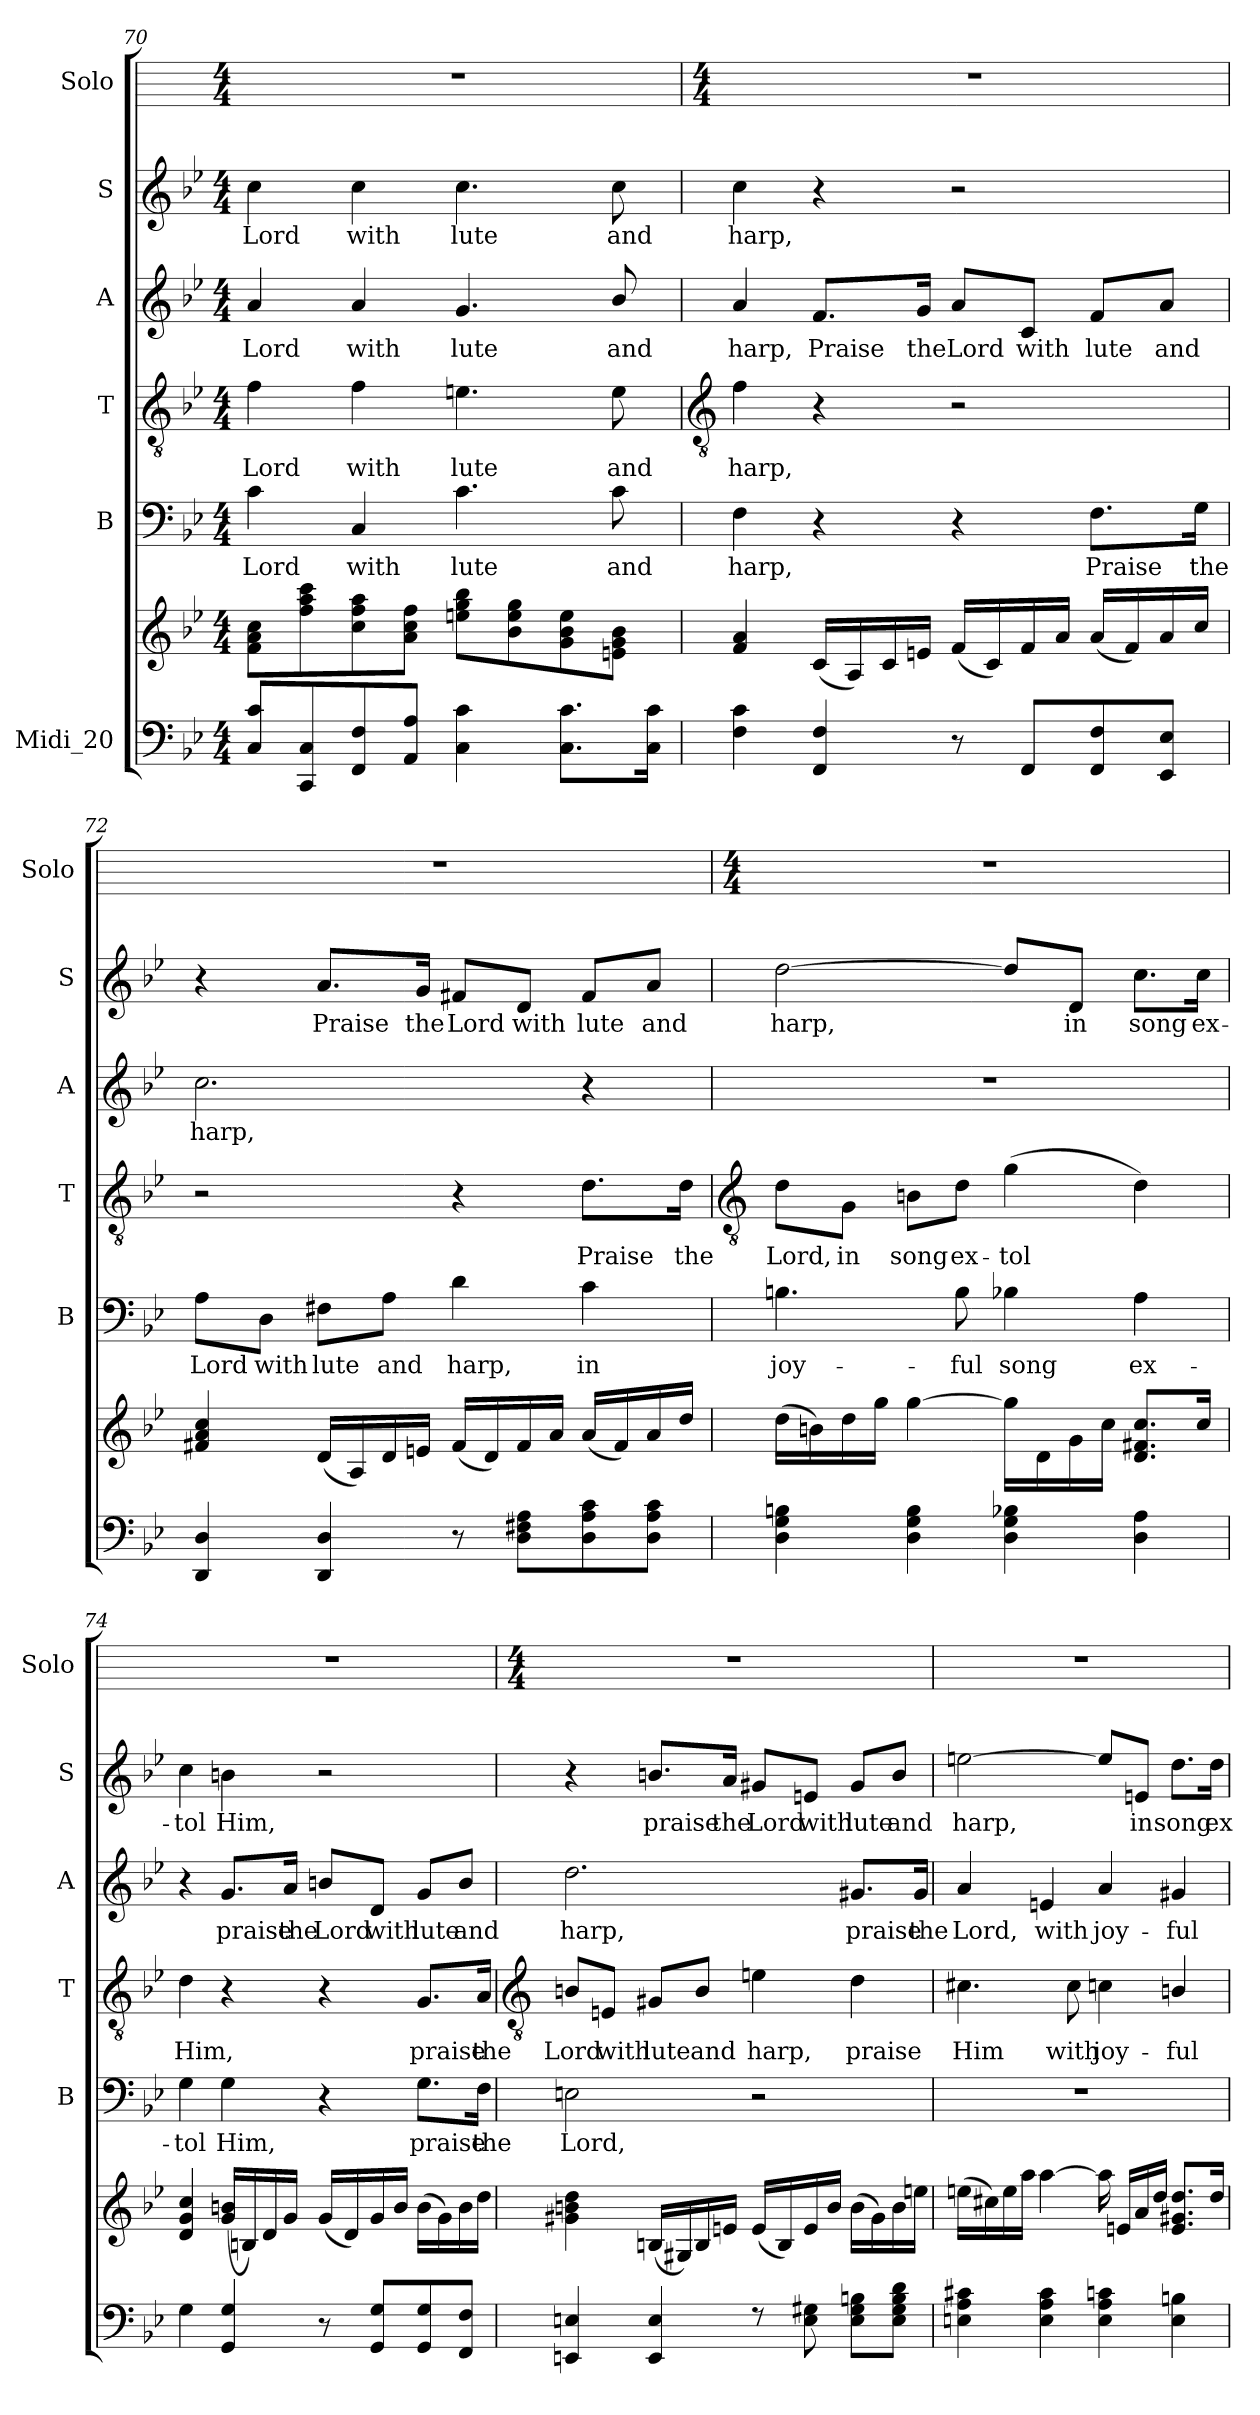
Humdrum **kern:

**kern	**kern	**kern	**text	**kern	**text	**kern	**text	**kern	**text	**kern
*part6	*part6	*part5	*part5	*part4	*part4	*part3	*part3	*part2	*part2	*part1
*staff7	*staff6	*staff5	*staff5	*staff4	*staff4	*staff3	*staff3	*staff2	*staff2	*staff1
*I"Midi_20	*	*I"B	*	*I"T	*	*I"A	*	*I"S	*	*I"Solo
*	*	*I'B	*	*I'T	*	*I'A	*	*I'S	*	*I'Solo
*clefF4	*clefG2	*clefF4	*	*clefGv2	*	*clefG2	*	*clefG2	*	*
*k[b-e-]	*k[b-e-]	*k[b-e-]	*	*k[b-e-]	*	*k[b-e-]	*	*k[b-e-]	*	*
*B-:	*B-:	*B-:	*	*B-:	*	*B-:	*	*B-:	*	*
*M4/4	*M4/4	*M4/4	*	*M4/4	*	*M4/4	*	*M4/4	*	*M4/4
=70	=70	=70	=70	=70	=70	=70	=70	=70	=70	=70
*	*^	*	*	*	*	*	*	*	*	*
!	!	!	!	!LO:LY:b	!	!LO:LY:b	!	!LO:LY:b	!	!LO:LY:b	!
8C 8cL	8f\ 8a\ 8cc\L	2ryy	4c	Lord	4f	Lord	4a	Lord	4cc	Lord	1r
8CC 8C	8ff\ 8aa\ 8ccc\	.	.	.	.	.	.	.	.	.	.
!	!	!	!	!LO:LY:b	!	!LO:LY:b	!	!LO:LY:b	!	!LO:LY:b	!
8FF 8F	8cc\ 8ff\ 8aa\	.	4C	with	4f	with	4a	with	4cc	with	.
8AA 8AJ	8a\ 8cc\ 8ff\J	.	.	.	.	.	.	.	.	.	.
!	!	!	!	!LO:LY:b	!	!LO:LY:b	!	!LO:LY:b	!	!LO:LY:b	!
4C 4c	8een\ 8gg\ 8bb-\L	2ryy	4.c	lute	4.en	lute	4.g	lute	4.cc	lute	.
.	8b-\ 8ee\ 8gg\	.	.	.	.	.	.	.	.	.	.
8.C 8.cL	8g\ 8b-\ 8ee\	.	.	.	.	.	.	.	.	.	.
!	!	!	!	!LO:LY:b	!	!LO:LY:b	!	!LO:LY:b	!	!LO:LY:b	!
.	8en\ 8g\ 8b-\J	.	8c	and	8e	and	8b-/	and	8cc	and	.
16C 16cJ	.	.	.	.	.	.	.	.	.	.	.
*	*v	*v	*	*	*	*	*	*	*	*	*
!!LO:LB:g=z
=71	=71	=71	=71	=71	=71	=71	=71	=71	=71	=71
*	*	*	*	*clefGv2	*	*	*	*	*	*
*	*	*	*	*	*	*	*	*	*	*M4/4
!	!	!	!LO:LY:b	!	!LO:LY:b	!	!LO:LY:b	!	!LO:LY:b	!
4F 4c	4f 4a	4F	harp,	4f	harp,	4a	harp,	4cc	harp,	1r
!	!	!	!	!	!	!	!LO:LY:b	!	!	!
4FF 4F	(<16cLL	4r	.	4r	.	8.f/L	Praise	4r	.	.
.	16A)	.	.	.	.	.	.	.	.	.
.	16c	.	.	.	.	.	.	.	.	.
!	!	!	!	!	!	!	!LO:LY:b	!	!	!
.	16enJJ	.	.	.	.	16g/Jk	the	.	.	.
!	!	!	!	!	!	!	!LO:LY:b	!	!	!
8r	(<16fLL	4r	.	2r	.	8a/L	Lord	2r	.	.
.	16c)	.	.	.	.	.	.	.	.	.
!	!	!	!	!	!	!	!LO:LY:b	!	!	!
8FFL	16f	.	.	.	.	8c/J	with	.	.	.
.	16aJJ	.	.	.	.	.	.	.	.	.
!	!	!	!LO:LY:b	!	!	!	!LO:LY:b	!	!	!
8FF 8F	(<16aLL	8.F\L	Praise	.	.	8f/L	lute	.	.	.
.	16f)	.	.	.	.	.	.	.	.	.
!	!	!	!	!	!	!	!LO:LY:b	!	!	!
8EE- 8E-J	16a	.	.	.	.	8a/J	and	.	.	.
!	!	!	!LO:LY:b	!	!	!	!	!	!	!
.	16ccJJ	16G\Jk	the	.	.	.	.	.	.	.
=72	=72	=72	=72	=72	=72	=72	=72	=72	=72	=72
!	!	!	!LO:LY:b	!	!	!	!LO:LY:b	!	!	!
4DD 4D	4f#X 4a 4cc	8A\L	Lord	2r	.	2.cc	harp,	4r	.	1r
!	!	!	!LO:LY:b	!	!	!	!	!	!	!
.	.	8D\J	with	.	.	.	.	.	.	.
!	!	!	!LO:LY:b	!	!	!	!	!	!LO:LY:b	!
4DD 4D	(<16dLL	8F#X\L	lute	.	.	.	.	8.a/L	Praise	.
.	16A)	.	.	.	.	.	.	.	.	.
!	!	!	!LO:LY:b	!	!	!	!	!	!	!
.	16d	8A\J	and	.	.	.	.	.	.	.
!	!	!	!	!	!	!	!	!	!LO:LY:b	!
.	16enJJ	.	.	.	.	.	.	16g/Jk	the	.
!	!	!	!LO:LY:b	!	!	!	!	!	!LO:LY:b	!
8r	(<16f#LL	4d	harp,	4r	.	.	.	8f#X/L	Lord	.
.	16d)	.	.	.	.	.	.	.	.	.
!	!	!	!	!	!	!	!	!	!LO:LY:b	!
8D 8F#X 8AL	16f#	.	.	.	.	.	.	8d/J	with	.
.	16aJJ	.	.	.	.	.	.	.	.	.
!	!	!	!LO:LY:b	!	!LO:LY:b	!	!	!	!LO:LY:b	!
8D 8A 8c	(<16aLL	4c	in	8.d\L	Praise	4r	.	8f#/L	lute	.
.	16f#)	.	.	.	.	.	.	.	.	.
!	!	!	!	!	!	!	!	!	!LO:LY:b	!
8D 8A 8cJ	16a	.	.	.	.	.	.	8a/J	and	.
!	!	!	!	!	!LO:LY:b	!	!	!	!	!
.	16ddJJ	.	.	16d\Jk	the	.	.	.	.	.
!!LO:LB:g=z
=73	=73	=73	=73	=73	=73	=73	=73	=73	=73	=73
*	*	*	*	*clefGv2	*	*	*	*	*	*
*	*	*	*	*	*	*	*	*	*	*M4/4
*^	*	*	*	*	*	*	*	*	*	*
!	!	!	!	!LO:LY:b	!	!LO:LY:b	!	!	!	!LO:LY:b	!
4D 4G 4Bn	2ryy	(>16ddLL	4.Bn	joy-	8d\L	Lord,	1r	.	[2dd	harp,	1r
.	.	16bn)	.	.	.	.	.	.	.	.	.
!	!	!	!	!	!	!LO:LY:b	!	!	!	!	!
.	.	16dd	.	.	8G\J	in	.	.	.	.	.
.	.	16ggJJ	.	.	.	.	.	.	.	.	.
!	!	!	!	!	!	!LO:LY:b	!	!	!	!	!
4D 4G 4B	.	[4gg	.	.	8Bn\L	song	.	.	.	.	.
!	!	!	!	!LO:LY:b	!	!LO:LY:b	!	!	!	!	!
.	.	.	8B	-ful	8d\J	ex-	.	.	.	.	.
!	!	!	!	!LO:LY:b	!	!LO:LY:b	!	!	!	!	!
4D 4G 4B-X	2ryy	16ggLL]	4B-X	song	(>4g	-tol	.	.	8dd/L]	.	.
.	.	16d	.	.	.	.	.	.	.	.	.
!	!	!	!	!	!	!	!	!	!	!LO:LY:b	!
.	.	16g	.	.	.	.	.	.	8d/J	in	.
.	.	16ccJJ	.	.	.	.	.	.	.	.	.
!	!	!	!	!LO:LY:b	!	!	!	!	!	!LO:LY:b	!
4D 4A	.	8.d 8.f#X 8.ccL	4A	ex-	4d)	.	.	.	8.cc\L	song	.
!	!	!	!	!	!	!	!	!	!	!LO:LY:b	!
.	.	16ccJ	.	.	.	.	.	.	16cc\Jk	ex-	.
=74	=74	=74	=74	=74	=74	=74	=74	=74	=74	=74	=74
!	!	!	!	!LO:LY:b	!	!LO:LY:b	!	!	!	!LO:LY:b	!
4G	2ryy	4d 4g 4cc	4G	-tol	4d	Him,	4r	.	4cc	-tol	1r
!	!	!	!	!LO:LY:b	!	!	!	!LO:LY:b	!	!LO:LY:b	!
4GG 4G	.	(16g 16bnLL	4G	Him,	4r	.	8.g/L	praise	4bn	Him,	.
.	.	16Bn)	.	.	.	.	.	.	.	.	.
.	.	16d	.	.	.	.	.	.	.	.	.
!	!	!	!	!	!	!	!	!LO:LY:b	!	!	!
.	.	16gJJ	.	.	.	.	16a/Jk	the	.	.	.
!	!	!	!	!	!	!	!	!LO:LY:b	!	!	!
8r	2ryy	(<16gLL	4r	.	4r	.	8bn/L	Lord	2r	.	.
.	.	16d)	.	.	.	.	.	.	.	.	.
!	!	!	!	!	!	!	!	!LO:LY:b	!	!	!
8GG 8GL	.	16g	.	.	.	.	8d/J	with	.	.	.
.	.	16bJJ	.	.	.	.	.	.	.	.	.
!	!	!	!	!LO:LY:b	!	!LO:LY:b	!	!LO:LY:b	!	!	!
8GG 8G	.	(>16bLL	8.G\L	praise	8.G/L	praise	8g/L	lute	.	.	.
.	.	16g)	.	.	.	.	.	.	.	.	.
!	!	!	!	!	!	!	!	!LO:LY:b	!	!	!
8FF 8FJ	.	16b	.	.	.	.	8b/J	and	.	.	.
!	!	!	!	!LO:LY:b	!	!LO:LY:b	!	!	!	!	!
.	.	16ddJJ	16F\Jk	the	16A/Jk	the	.	.	.	.	.
!!LO:LB:g=z
=75	=75	=75	=75	=75	=75	=75	=75	=75	=75	=75	=75
*	*	*	*	*	*clefGv2	*	*	*	*	*	*
*	*	*	*	*	*	*	*	*	*	*	*M4/4
!	!	!	!	!LO:LY:b	!	!LO:LY:b	!	!LO:LY:b	!	!	!
4EEn 4En	1ryy	4g#X 4bn 4dd	2En	Lord,	8Bn/L	Lord	2.dd	harp,	4r	.	1r
!	!	!	!	!	!	!LO:LY:b	!	!	!	!	!
.	.	.	.	.	8En/J	with	.	.	.	.	.
!	!	!	!	!	!	!LO:LY:b	!	!	!	!LO:LY:b	!
4EE 4E	.	(<16BnLL	.	.	8G#X/L	lute	.	.	8.bn/L	praise	.
.	.	16G#X)	.	.	.	.	.	.	.	.	.
!	!	!	!	!	!	!LO:LY:b	!	!	!	!	!
.	.	16B	.	.	8B/J	and	.	.	.	.	.
!	!	!	!	!	!	!	!	!	!	!LO:LY:b	!
.	.	16enJJ	.	.	.	.	.	.	16a/Jk	the	.
!	!	!	!	!	!	!LO:LY:b	!	!	!	!LO:LY:b	!
8r	.	(16eLL	2r	.	4en	harp,	.	.	8g#X/L	Lord	.
.	.	16B)	.	.	.	.	.	.	.	.	.
!	!	!	!	!	!	!	!	!	!	!LO:LY:b	!
8E\ 8G#X\	.	16e	.	.	.	.	.	.	8en/J	with	.
.	.	16bJJ	.	.	.	.	.	.	.	.	.
!	!	!	!	!	!	!LO:LY:b	!	!LO:LY:b	!	!LO:LY:b	!
8E\ 8G#\ 8Bn\L	.	(>16bLL	.	.	4d	praise	8.g#X/L	praise	8g#/L	lute	.
.	.	16g#)	.	.	.	.	.	.	.	.	.
!	!	!	!	!	!	!	!	!	!	!LO:LY:b	!
8E\ 8G#\ 8B\ 8d\J	.	16b	.	.	.	.	.	.	8b/J	and	.
!	!	!	!	!	!	!	!	!LO:LY:b	!	!	!
.	.	16eenJJ	.	.	.	.	16g#/Jk	the	.	.	.
=76	=76	=76	=76	=76	=76	=76	=76	=76	=76	=76	=76
!	!	!	!	!	!	!LO:LY:b	!	!LO:LY:b	!	!LO:LY:b	!
4En\ 4A\ 4c#X\	1ryy	(>16eenLL	1r	.	4.c#X	Him	4a	Lord,	[2een	harp,	1r
.	.	16cc#X)	.	.	.	.	.	.	.	.	.
.	.	16ee	.	.	.	.	.	.	.	.	.
.	.	16aaJJ	.	.	.	.	.	.	.	.	.
!	!	!	!	!	!	!	!	!LO:LY:b	!	!	!
4E\ 4A\ 4c#\	.	[4aa	.	.	.	.	4en	with	.	.	.
!	!	!	!	!	!	!LO:LY:b	!	!	!	!	!
.	.	.	.	.	8c#	with	.	.	.	.	.
!	!	!	!	!	!	!LO:LY:b	!	!LO:LY:b	!	!	!
4E\ 4A\ 4cn\	.	16aa]	.	.	4cn	joy-	4a	joy-	8ee/L]	.	.
.	.	16enLL	.	.	.	.	.	.	.	.	.
!	!	!	!	!	!	!	!	!	!	!LO:LY:b	!
.	.	16a	.	.	.	.	.	.	8en/J	in	.
.	.	16ddJJ	.	.	.	.	.	.	.	.	.
!	!	!	!	!	!	!LO:LY:b	!	!LO:LY:b	!	!LO:LY:b	!
4E\ 4Bn\	.	8.e 8.g#X 8.ddL	.	.	4Bn/	-ful	4g#X	-ful	8.dd\L	song	.
!	!	!	!	!	!	!	!	!	!	!LO:LY:b	!
.	.	16ddJ	.	.	.	.	.	.	16dd\Jk	ex-	.
*v	*v	*	*	*	*	*	*	*	*	*	*
=	=	=	=	=	=	=	=	=	=	=
*-	*-	*-	*-	*-	*-	*-	*-	*-	*-	*-
